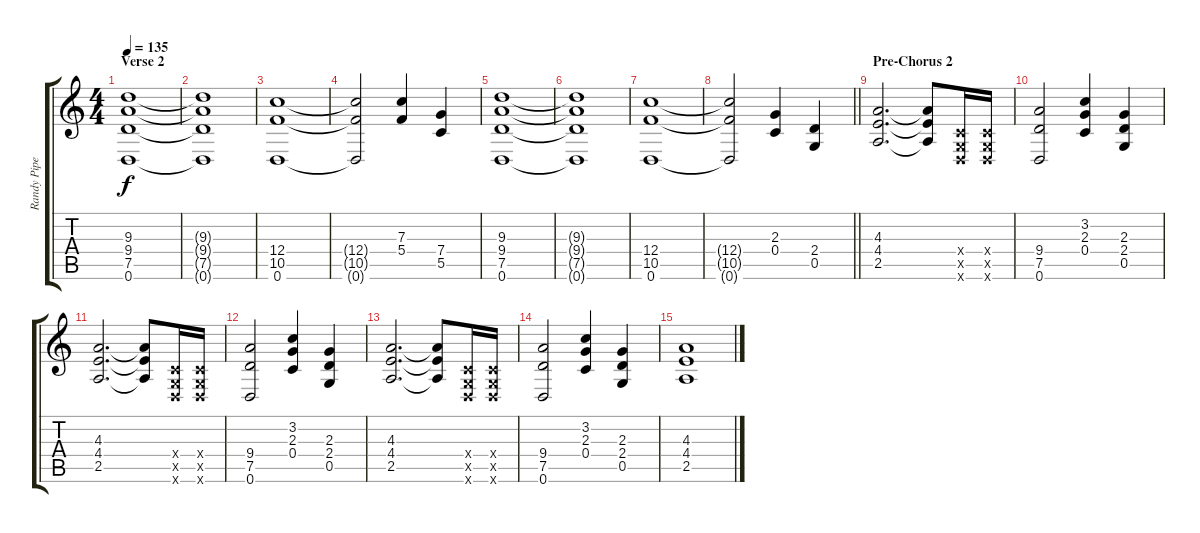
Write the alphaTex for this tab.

\track ("Randy Piper" "Randy Pipe") {instrument distortionguitar}
\staff {score tabs}
\tuning (D4 A3 F3 C3 G2 D2) {hide}
\ts (4 4)
\section ("" "Verse 2")
\tempo 135
\clef g2
\ks c
(9.3 9.4 7.5 0.6).1{dy f} |
(9.3{t} 9.4{t} 7.5{t} 0.6{t}).1{volume 8} |
(12.4 10.5 0.6).1{volume 14} |
(12.4{t} 10.5{t} 0.6{t}).2 (7.3 5.4).4 (7.4 5.5).4 |
(9.3 9.4 7.5 0.6).1 |
(9.3{t} 9.4{t} 7.5{t} 0.6{t}).1{volume 8} |
(12.4 10.5 0.6).1{volume 14} |
\barLineRight lightlight
(12.4{t} 10.5{t} 0.6{t}).2 (2.3 0.4).4 (2.4 0.5).4 |
\section ("" "Pre-Chorus 2")
(4.3 4.4 2.5).2{d} (4.3{t} 4.4{t} 2.5{t}).8 (0.4{x} 0.5{x} 0.6{x}).16 (0.4{x} 0.5{x} 0.6{x}).16 |
(9.4 7.5 0.6).2 (3.2 2.3 0.4).4 (2.3 2.4 0.5).4 |
(4.3 4.4 2.5).2{d} (4.3{t} 4.4{t} 2.5{t}).8 (0.4{x} 0.5{x} 0.6{x}).16 (0.4{x} 0.5{x} 0.6{x}).16 |
(9.4 7.5 0.6).2 (3.2 2.3 0.4).4 (2.3 2.4 0.5).4 |
(4.3 4.4 2.5).2{d} (4.3{t} 4.4{t} 2.5{t}).8 (0.4{x} 0.5{x} 0.6{x}).16 (0.4{x} 0.5{x} 0.6{x}).16 |
(9.4 7.5 0.6).2 (3.2 2.3 0.4).4 (2.3 2.4 0.5).4 |
(4.3 4.4 2.5).1
